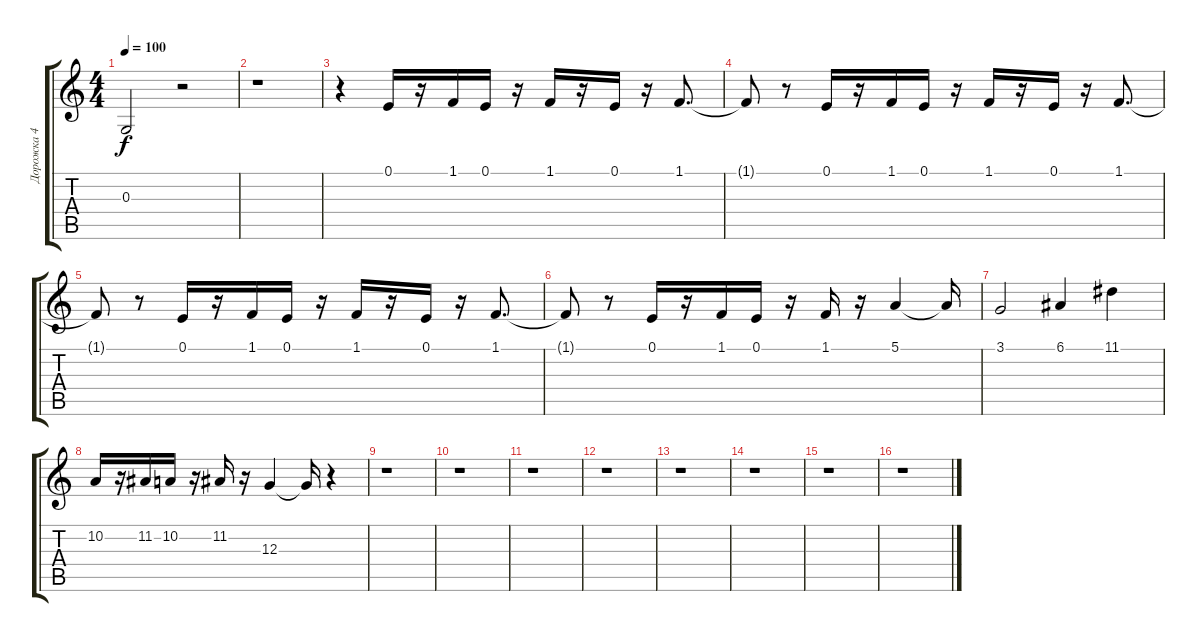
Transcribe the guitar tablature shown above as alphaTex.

\track ("Дорожка 4" "Дорожка 4") {instrument brasssection}
\staff {score tabs}
\tuning (E4 B3 G3 D3 A2 E2) {hide}
\ts (4 4)
\tempo 100
\clef g2
\ks c
0.3{t}.2{dy f} r.2 |
r.1 |
r.4 0.1.16 r.16 1.1.16 0.1.16 r.16 1.1.16 r.16 0.1.16 r.16 1.1.8{d} |
1.1{t}.8 r.8 0.1.16 r.16 1.1.16 0.1.16 r.16 1.1.16 r.16 0.1.16 r.16 1.1.8{d} |
1.1{t}.8 r.8 0.1.16 r.16 1.1.16 0.1.16 r.16 1.1.16 r.16 0.1.16 r.16 1.1.8{d} |
1.1{t}.8 r.8 0.1.16 r.16 1.1.16 0.1.16 r.16 1.1.16 r.16 5.1.4 5.1{t}.16 |
3.1.2 6.1.4 11.1.4 |
10.2.16 r.16 11.2.16 10.2.16 r.16 11.2.16 r.16 12.3.4 12.3{t}.16 r.4 |
r.1 |
r.1 |
r.1 |
r.1 |
r.1 |
r.1 |
r.1 |
r.1
